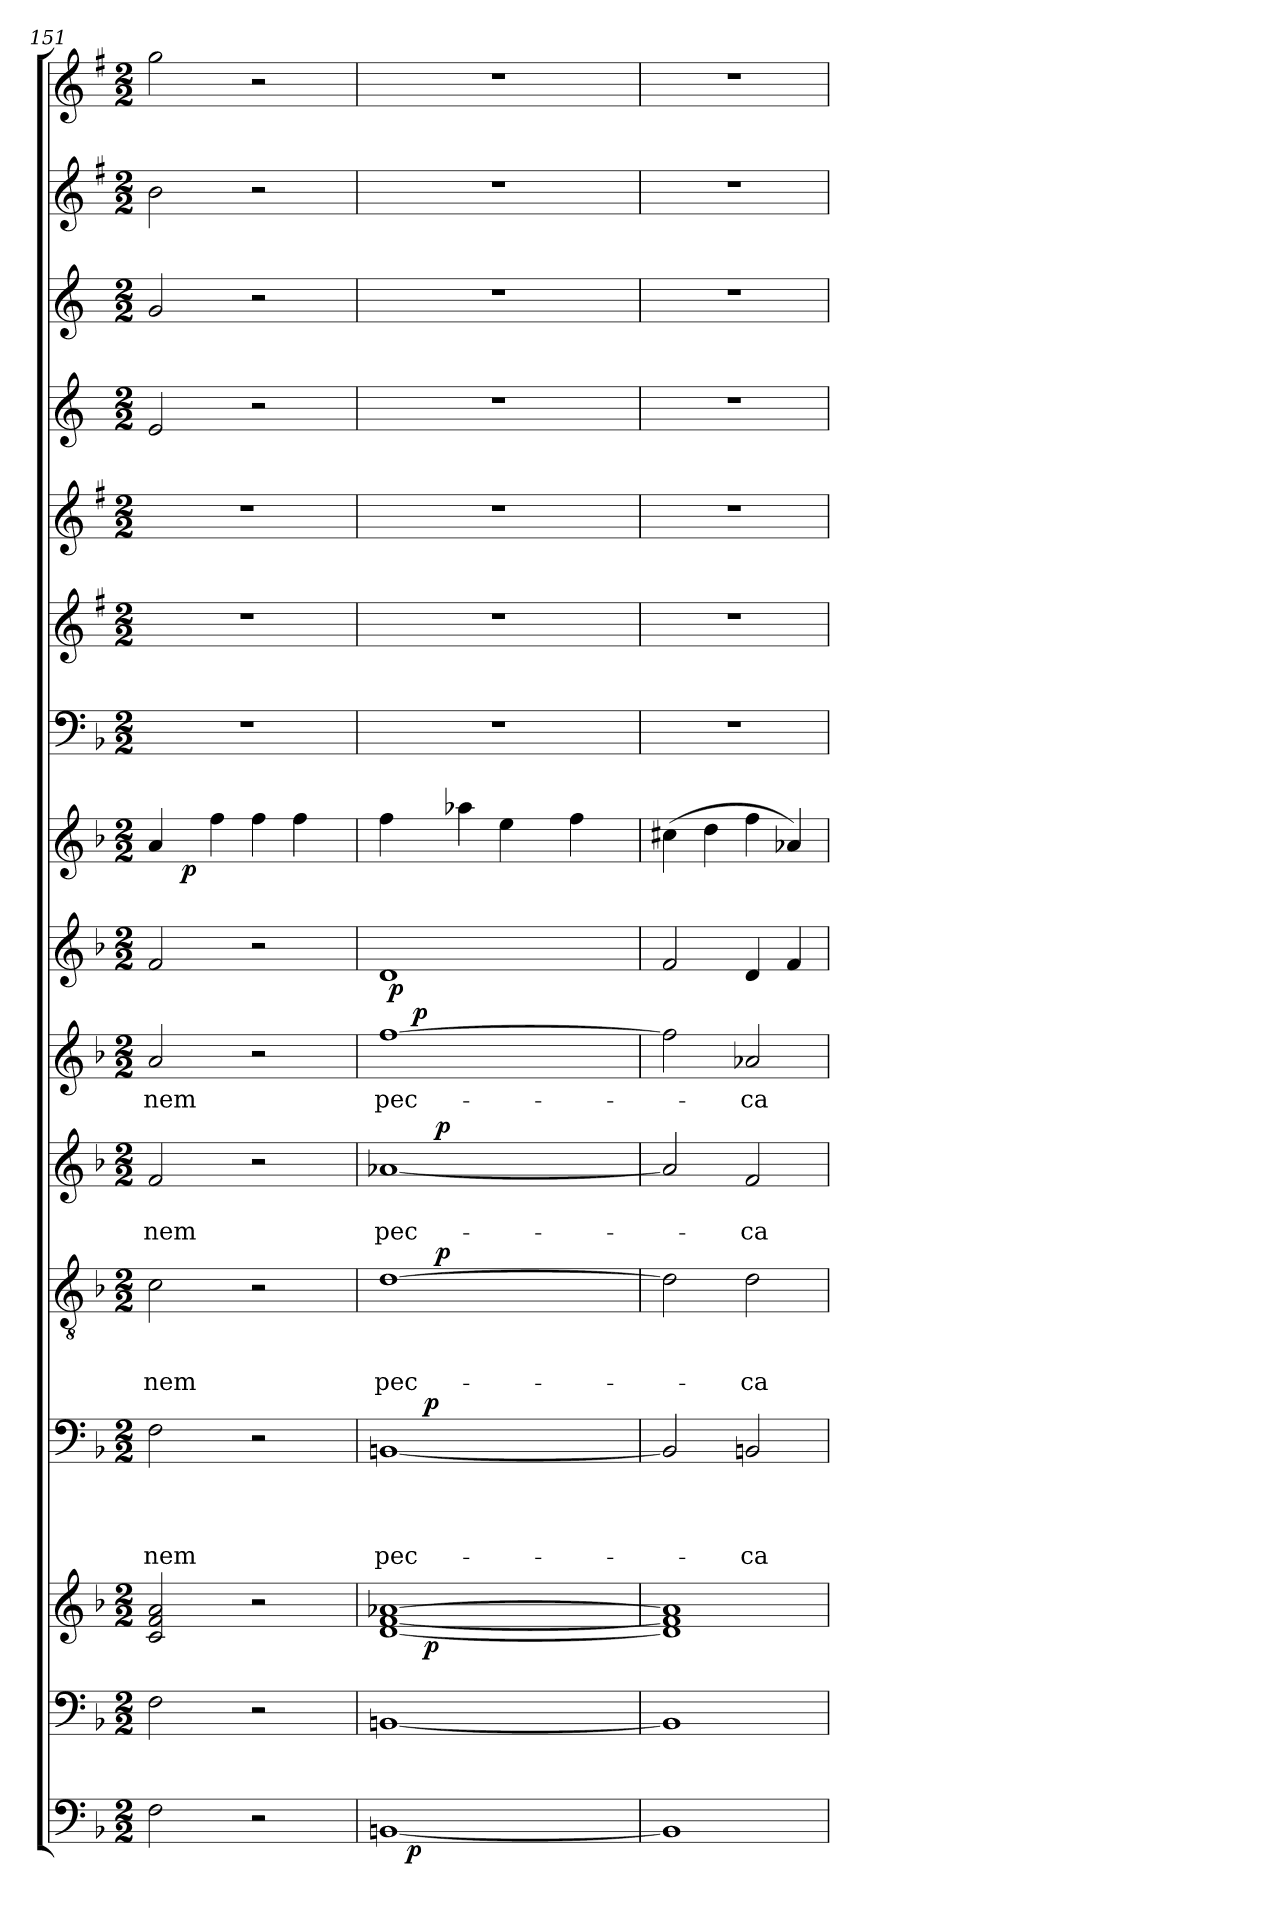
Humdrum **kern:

**kern	**dynam	**kern	**kern	**dynam	**kern	**text	**text	**text	**text	**dynam	**kern	**text	**text	**text	**dynam	**kern	**text	**text	**dynam	**kern	**text	**dynam	**kern	**dynam	**kern	**dynam	**kern	**kern	**kern	**kern	**kern	**kern	**kern
*part15	*part15	*part14	*part14	*part14	*part13	*part13	*part13	*part13	*part13	*part13	*part12	*part12	*part12	*part12	*part12	*part11	*part11	*part11	*part11	*part10	*part10	*part10	*part9	*part9	*part8	*part8	*part7	*part6	*part5	*part4	*part3	*part2	*part1
*staff16	*staff16	*staff15	*staff14	*staff14/15	*staff13	*staff13	*staff13	*staff13	*staff13	*staff13	*staff12	*staff12	*staff12	*staff12	*staff12	*staff11	*staff11	*staff11	*staff11	*staff10	*staff10	*staff10	*staff9	*staff9	*staff8	*staff8	*staff7	*staff6	*staff5	*staff4	*staff3	*staff2	*staff1
*clefF4	*	*clefF4	*clefG2	*	*clefF4	*	*	*	*	*	*clefGv2	*	*	*	*	*clefG2	*	*	*	*clefG2	*	*	*clefG2	*	*clefG2	*	*clefF4	*clefG2	*clefG2	*clefG2	*clefG2	*clefG2	*clefG2
*	*	*	*	*	*	*	*	*	*	*	*	*	*	*	*	*	*	*	*	*	*	*	*	*	*	*	*	*ITrd1c2	*ITrd1c2	*ITrd-3c-5	*ITrd-3c-5	*ITrd1c2	*ITrd1c2
*k[b-]	*	*k[b-]	*k[b-]	*	*k[b-]	*	*	*	*	*	*k[b-]	*	*	*	*	*k[b-]	*	*	*	*k[b-]	*	*	*k[b-]	*	*k[b-]	*	*k[b-]	*k[b-]	*k[b-]	*k[b-]	*k[b-]	*k[b-]	*k[b-]
*F:	*	*F:	*F:	*	*F:	*	*	*	*	*	*F:	*	*	*	*	*F:	*	*	*	*F:	*	*	*F:	*	*F:	*	*F:	*F:	*F:	*F:	*F:	*F:	*F:
*M2/2	*	*M2/2	*M2/2	*	*M2/2	*	*	*	*	*	*M2/2	*	*	*	*	*M2/2	*	*	*	*M2/2	*	*	*M2/2	*	*M2/2	*	*M2/2	*M2/2	*M2/2	*M2/2	*M2/2	*M2/2	*M2/2
=151	=151	=151	=151	=151	=151	=151	=151	=151	=151	=151	=151	=151	=151	=151	=151	=151	=151	=151	=151	=151	=151	=151	=151	=151	=151	=151	=151	=151	=151	=151	=151	=151	=151
!	!	!	!	!	!	!	!	!	!LO:LY:b	!	!	!	!	!LO:LY:b	!	!	!	!LO:LY:b	!	!	!LO:LY:b	!	!	!	!	!	!	!	!	!	!	!	!
*	*	*	*	*	*	*	*	*	*	*	*	*	*	*	*	*	*	*	*	*	*	*	*	*	*^	*	*	*	*	*	*	*	*
2F\	.	2F\	2c/ 2f/ 2a/	.	2F\	.	.	.	-nem	.	2c\	.	.	-nem	.	2f/	.	-nem	.	2a/	-nem	.	2f/	.	4a/	12ryy	.	1r	1r	1r	2a/	2cc/	2a\	2ff\
.	.	.	.	.	.	.	.	.	.	.	.	.	.	.	.	.	.	.	.	.	.	.	.	.	.	48.ryy	.	.	.	.	.	.	.	.
!	!	!	!	!	!	!	!	!	!	!	!	!	!	!	!	!	!	!	!	!	!	!	!	!	!	!	!LO:DY:b	!	!	!	!	!	!	!
.	.	.	.	.	.	.	.	.	.	.	.	.	.	.	.	.	.	.	.	.	.	.	.	.	.	3%2ryy	p	.	.	.	.	.	.	.
.	.	.	.	.	.	.	.	.	.	.	.	.	.	.	.	.	.	.	.	.	.	.	.	.	4ff\	.	.	.	.	.	.	.	.	.
2r	.	2r	2r	.	2r	.	.	.	.	.	2r	.	.	.	.	2r	.	.	.	2r	.	.	2r	.	4ff\	.	.	.	.	.	2r	2r	2r	2r
.	.	.	.	.	.	.	.	.	.	.	.	.	.	.	.	.	.	.	.	.	.	.	.	.	4ff\	.	.	.	.	.	.	.	.	.
.	.	.	.	.	.	.	.	.	.	.	.	.	.	.	.	.	.	.	.	.	.	.	.	.	.	6ryy	.	.	.	.	.	.	.	.
.	.	.	.	.	.	.	.	.	.	.	.	.	.	.	.	.	.	.	.	.	.	.	.	.	.	24ryy	.	.	.	.	.	.	.	.
.	.	.	.	.	.	.	.	.	.	.	.	.	.	.	.	.	.	.	.	.	.	.	.	.	.	96ryy	.	.	.	.	.	.	.	.
!!LO:PB:g=z
=152	=152	=152	=152	=152	=152	=152	=152	=152	=152	=152	=152	=152	=152	=152	=152	=152	=152	=152	=152	=152	=152	=152	=152	=152	=152	=152	=152	=152	=152	=152	=152	=152	=152	=152
!	!	!	!	!	!	!	!	!	!LO:LY:b	!	!	!	!	!LO:LY:b	!	!	!	!LO:LY:b	!	!	!LO:LY:b	!	!	!	!	!	!	!	!	!	!	!	!	!
*^	*	*	*^	*	*^	*	*	*	*	*	*^	*	*	*	*	*^	*	*	*	*^	*	*	*^	*	*v	*v	*	*	*	*	*	*	*	*
[<1BBn	12ryy	.	[<1BBn	[<1d [<1f [>1a-X	8ryy	.	[<1BBn	8ryy	.	.	.	pec-	.	[>1d	8ryy	.	.	pec-	.	[<1a-X	8ryy	.	pec-	.	[>1ff	16.ryy	pec-	.	1d	48ryy	.	4ff\	.	1r	1r	1r	1r	1r	1r	1r
!	!	!	!	!	!	!	!	!	!	!	!	!	!	!	!	!	!	!	!	!	!	!	!	!	!	!	!	!	!	!	!LO:DY:b	!	!	!	!	!	!	!	!	!
.	.	.	.	.	.	.	.	.	.	.	.	.	.	.	.	.	.	.	.	.	.	.	.	.	.	.	.	.	.	3%2ryy	p	.	.	.	.	.	.	.	.	.
!	!	!LO:DY:b	!	!	!	!	!	!	!	!	!	!	!	!	!	!	!	!	!	!	!	!	!	!	!	!	!	!	!	!	!	!	!	!	!	!	!	!	!	!
.	3%2ryy	p	.	.	.	.	.	.	.	.	.	.	.	.	.	.	.	.	.	.	.	.	.	.	.	.	.	.	.	.	.	.	.	.	.	.	.	.	.	.
!	!	!	!	!	!	!	!	!	!	!	!	!	!	!	!	!	!	!	!	!	!	!	!	!	!	!	!	!LO:DY:a	!	!	!	!	!	!	!	!	!	!	!	!
.	.	.	.	.	.	.	.	.	.	.	.	.	.	.	.	.	.	.	.	.	.	.	.	.	.	2ryy	.	p	.	.	.	.	.	.	.	.	.	.	.	.
!	!	!	!	!	!	!LO:DY:b	!	!	!	!	!	!	!LO:DY:a	!	!	!	!	!	!	!	!	!	!	!	!	!	!	!	!	!	!	!	!	!	!	!	!	!	!	!
.	.	.	.	.	2..ryy	p	.	2..ryy	.	.	.	.	p	.	32ryy	.	.	.	.	.	32ryy	.	.	.	.	.	.	.	.	.	.	.	.	.	.	.	.	.	.	.
!	!	!	!	!	!	!	!	!	!	!	!	!	!	!	!	!	!	!	!LO:DY:a	!	!	!	!	!LO:DY:a	!	!	!	!	!	!	!	!	!	!	!	!	!	!	!	!
.	.	.	.	.	.	.	.	.	.	.	.	.	.	.	2ryy	.	.	.	p	.	2ryy	.	.	p	.	.	.	.	.	.	.	.	.	.	.	.	.	.	.	.
.	.	.	.	.	.	.	.	.	.	.	.	.	.	.	.	.	.	.	.	.	.	.	.	.	.	.	.	.	.	.	.	4aa-X\	.	.	.	.	.	.	.	.
.	.	.	.	.	.	.	.	.	.	.	.	.	.	.	.	.	.	.	.	.	.	.	.	.	.	.	.	.	.	.	.	4ee\	.	.	.	.	.	.	.	.
.	.	.	.	.	.	.	.	.	.	.	.	.	.	.	.	.	.	.	.	.	.	.	.	.	.	4ryy	.	.	.	.	.	.	.	.	.	.	.	.	.	.
.	.	.	.	.	.	.	.	.	.	.	.	.	.	.	4ryy	.	.	.	.	.	4ryy	.	.	.	.	.	.	.	.	.	.	.	.	.	.	.	.	.	.	.
.	.	.	.	.	.	.	.	.	.	.	.	.	.	.	.	.	.	.	.	.	.	.	.	.	.	.	.	.	.	6...ryy	.	.	.	.	.	.	.	.	.	.
.	6.ryy	.	.	.	.	.	.	.	.	.	.	.	.	.	.	.	.	.	.	.	.	.	.	.	.	.	.	.	.	.	.	4ff\	.	.	.	.	.	.	.	.
.	.	.	.	.	.	.	.	.	.	.	.	.	.	.	.	.	.	.	.	.	.	.	.	.	.	8ryy	.	.	.	.	.	.	.	.	.	.	.	.	.	.
.	.	.	.	.	.	.	.	.	.	.	.	.	.	.	16.ryy	.	.	.	.	.	16.ryy	.	.	.	.	.	.	.	.	.	.	.	.	.	.	.	.	.	.	.
.	.	.	.	.	.	.	.	.	.	.	.	.	.	.	.	.	.	.	.	.	.	.	.	.	.	32ryy	.	.	.	.	.	.	.	.	.	.	.	.	.	.
*	*	*	*	*v	*v	*	*	*	*	*	*	*	*	*v	*v	*	*	*	*	*v	*v	*	*	*	*v	*v	*	*	*v	*v	*	*	*	*	*	*	*	*	*	*
*v	*v	*	*	*	*	*v	*v	*	*	*	*	*	*	*	*	*	*	*	*	*	*	*	*	*	*	*	*	*	*	*	*	*	*	*	*
=153	=153	=153	=153	=153	=153	=153	=153	=153	=153	=153	=153	=153	=153	=153	=153	=153	=153	=153	=153	=153	=153	=153	=153	=153	=153	=153	=153	=153	=153	=153	=153	=153	=153
1BB]	.	1BB]	1d] 1f] 1a-]	.	2BB/]	.	.	.	.	.	2d\]	.	.	.	.	2a-/]	.	.	.	2ff\]	.	.	2f/	.	(>4cc#X\	.	1r	1r	1r	1r	1r	1r	1r
.	.	.	.	.	.	.	.	.	.	.	.	.	.	.	.	.	.	.	.	.	.	.	.	.	4dd\	.	.	.	.	.	.	.	.
!	!	!	!	!	!	!	!	!	!LO:LY:b	!	!	!	!	!LO:LY:b	!	!	!	!LO:LY:b	!	!	!LO:LY:b	!	!	!	!	!	!	!	!	!	!	!	!
.	.	.	.	.	2BBn/	.	.	.	-ca-	.	2d\	.	.	-ca-	.	2f/	.	-ca-	.	2a-X/	-ca-	.	4d/	.	4ff\	.	.	.	.	.	.	.	.
.	.	.	.	.	.	.	.	.	.	.	.	.	.	.	.	.	.	.	.	.	.	.	4f/	.	4a-X/)	.	.	.	.	.	.	.	.
=	=	=	=	=	=	=	=	=	=	=	=	=	=	=	=	=	=	=	=	=	=	=	=	=	=	=	=	=	=	=	=	=	=
*-	*-	*-	*-	*-	*-	*-	*-	*-	*-	*-	*-	*-	*-	*-	*-	*-	*-	*-	*-	*-	*-	*-	*-	*-	*-	*-	*-	*-	*-	*-	*-	*-	*-
